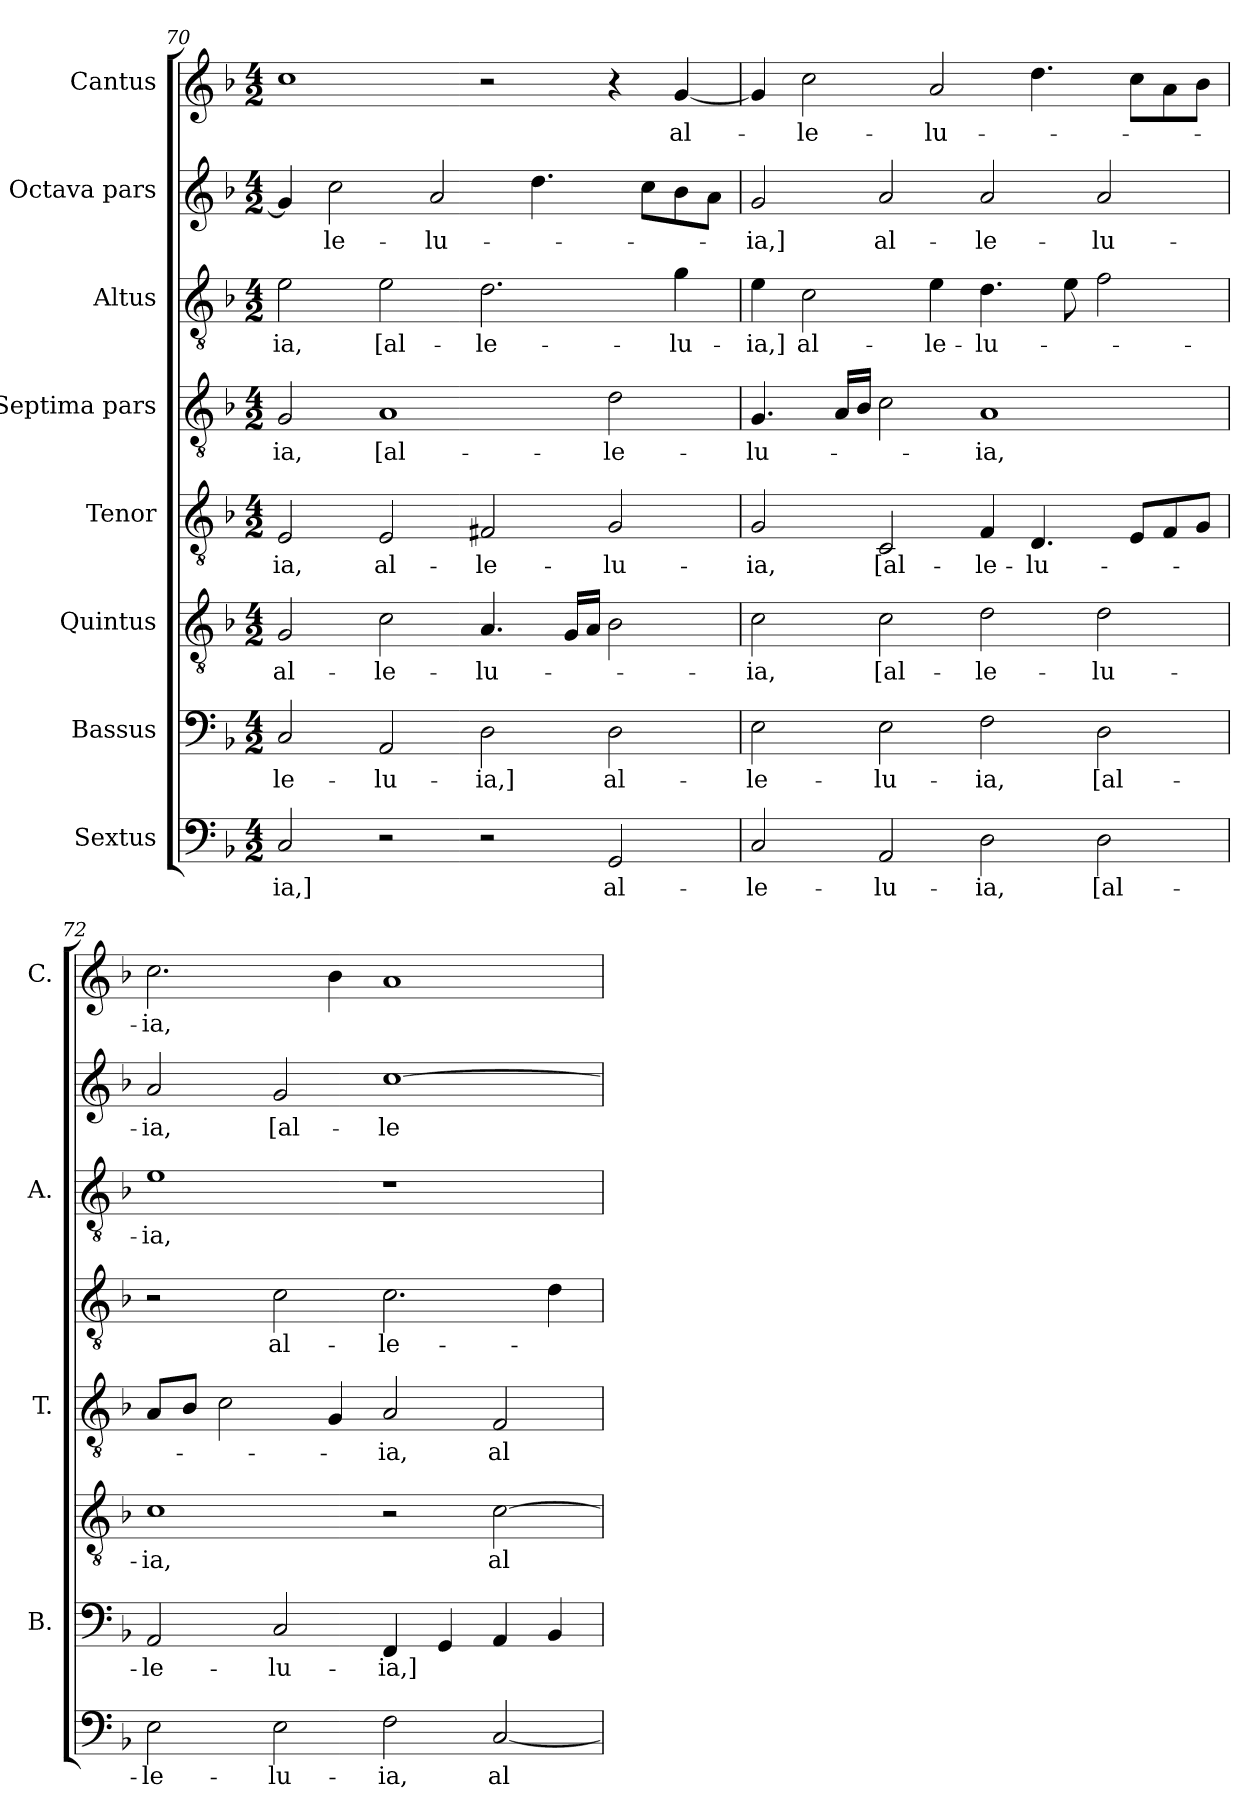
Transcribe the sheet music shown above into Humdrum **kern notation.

**kern	**text	**kern	**text	**kern	**text	**kern	**text	**kern	**text	**kern	**text	**kern	**text	**kern	**text
*part8	*part8	*part7	*part7	*part6	*part6	*part5	*part5	*part4	*part4	*part3	*part3	*part2	*part2	*part1	*part1
*staff8	*staff8	*staff7	*staff7	*staff6	*staff6	*staff5	*staff5	*staff4	*staff4	*staff3	*staff3	*staff2	*staff2	*staff1	*staff1
*I"Sextus	*	*I"Bassus	*	*I"Quintus	*	*I"Tenor	*	*I"Septima pars	*	*I"Altus	*	*I"Octava pars	*	*I"Cantus	*
*	*	*I'B.	*	*	*	*I'T.	*	*	*	*I'A.	*	*	*	*I'C.	*
*clefF4	*	*clefF4	*	*clefGv2	*	*clefGv2	*	*clefGv2	*	*clefGv2	*	*clefG2	*	*clefG2	*
*	*	*	*	*ITrd7c12	*	*ITrd7c12	*	*ITrd7c12	*	*ITrd7c12	*	*	*	*	*
*k[b-]	*	*k[b-]	*	*k[b-]	*	*k[b-]	*	*k[b-]	*	*k[b-]	*	*k[b-]	*	*k[b-]	*
*F:	*	*F:	*	*F:	*	*F:	*	*F:	*	*F:	*	*F:	*	*F:	*
*M4/2	*	*M4/2	*	*M4/2	*	*M4/2	*	*M4/2	*	*M4/2	*	*M4/2	*	*M4/2	*
=70	=70	=70	=70	=70	=70	=70	=70	=70	=70	=70	=70	=70	=70	=70	=70
!	!LO:LY:b	!	!LO:LY:b	!	!LO:LY:b	!	!LO:LY:b	!	!LO:LY:b	!	!LO:LY:b	!	!	!	!
2C/	-ia,]	2C/	-le-	2GG/	al-	2EE/	-ia,	2GG/	-ia,	2E\	-ia,	4g/]	.	1cc	.
!	!	!	!	!	!	!	!	!	!	!	!	!	!LO:LY:b	!	!
.	.	.	.	.	.	.	.	.	.	.	.	2cc\	-le-	.	.
!	!	!	!LO:LY:b	!	!LO:LY:b	!	!LO:LY:b	!	!LO:LY:b	!	!LO:LY:b	!	!	!	!
2r	.	2AA/	-lu-	2C\	-le-	2EE/	al-	1AA	[al-	2E\	[al-	.	.	.	.
!	!	!	!	!	!	!	!	!	!	!	!	!	!LO:LY:b	!	!
.	.	.	.	.	.	.	.	.	.	.	.	2a/	-lu-	.	.
!	!	!	!LO:LY:b	!	!LO:LY:b	!	!LO:LY:b	!	!	!	!LO:LY:b	!	!	!	!
2r	.	2D\	-ia,]	4.AA/	-lu-	2FF#X/	-le-	.	.	2.D\	-le-	.	.	2r	.
.	.	.	.	.	.	.	.	.	.	.	.	4.dd\	.	.	.
.	.	.	.	16GG/LL	.	.	.	.	.	.	.	.	.	.	.
.	.	.	.	16AA/JJ	.	.	.	.	.	.	.	.	.	.	.
!	!LO:LY:b	!	!LO:LY:b	!	!	!	!LO:LY:b	!	!LO:LY:b	!	!	!	!	!	!
2GG/	al-	2D\	al-	2BB-\	.	2GG/	-lu-	2D\	-le-	.	.	.	.	4r	.
.	.	.	.	.	.	.	.	.	.	.	.	8cc\L	.	.	.
!	!	!	!	!	!	!	!	!	!	!	!LO:LY:b	!	!	!	!LO:LY:b
.	.	.	.	.	.	.	.	.	.	4G\	-lu-	8b-\	.	[<4g/	al-
.	.	.	.	.	.	.	.	.	.	.	.	8a\J	.	.	.
=71	=71	=71	=71	=71	=71	=71	=71	=71	=71	=71	=71	=71	=71	=71	=71
!	!LO:LY:b	!	!LO:LY:b	!	!LO:LY:b	!	!LO:LY:b	!	!LO:LY:b	!	!LO:LY:b	!	!LO:LY:b	!	!
2C/	-le-	2E\	-le-	2C\	-ia,	2GG/	-ia,	4.GG/	-lu-	4E\	-ia,]	2g/	-ia,]	4g/]	.
!	!	!	!	!	!	!	!	!	!	!	!LO:LY:b	!	!	!	!LO:LY:b
.	.	.	.	.	.	.	.	.	.	2C\	al-	.	.	2cc\	-le-
.	.	.	.	.	.	.	.	16AA/LL	.	.	.	.	.	.	.
.	.	.	.	.	.	.	.	16BB-/JJ	.	.	.	.	.	.	.
!	!LO:LY:b	!	!LO:LY:b	!	!LO:LY:b	!	!LO:LY:b	!	!	!	!	!	!LO:LY:b	!	!
2AA/	-lu-	2E\	-lu-	2C\	[al-	2CC/	[al-	2C\	.	.	.	2a/	al-	.	.
!	!	!	!	!	!	!	!	!	!	!	!LO:LY:b	!	!	!	!LO:LY:b
.	.	.	.	.	.	.	.	.	.	4E\	-le-	.	.	2a/	-lu-
!	!LO:LY:b	!	!LO:LY:b	!	!LO:LY:b	!	!LO:LY:b	!	!LO:LY:b	!	!LO:LY:b	!	!LO:LY:b	!	!
2D\	-ia,	2F\	-ia,	2D\	-le-	4FF/	-le-	1AA	-ia,	4.D\	-lu-	2a/	-le-	.	.
!	!	!	!	!	!	!	!LO:LY:b	!	!	!	!	!	!	!	!
.	.	.	.	.	.	4.DD/	-lu-	.	.	.	.	.	.	4.dd\	.
.	.	.	.	.	.	.	.	.	.	8E\	.	.	.	.	.
!	!LO:LY:b	!	!LO:LY:b	!	!LO:LY:b	!	!	!	!	!	!	!	!LO:LY:b	!	!
2D\	[al-	2D\	[al-	2D\	-lu-	.	.	.	.	2F\	.	2a/	-lu-	.	.
.	.	.	.	.	.	8EE/L	.	.	.	.	.	.	.	8cc\L	.
.	.	.	.	.	.	8FF/	.	.	.	.	.	.	.	8a\	.
.	.	.	.	.	.	8GG/J	.	.	.	.	.	.	.	8b-\J	.
=72	=72	=72	=72	=72	=72	=72	=72	=72	=72	=72	=72	=72	=72	=72	=72
!	!LO:LY:b	!	!LO:LY:b	!	!LO:LY:b	!	!	!	!	!	!LO:LY:b	!	!LO:LY:b	!	!LO:LY:b
2E\	-le-	2AA/	-le-	1C	-ia,	8AA/L	.	2r	.	1E	-ia,	2a/	-ia,	2.cc\	-ia,
.	.	.	.	.	.	8BB-/J	.	.	.	.	.	.	.	.	.
.	.	.	.	.	.	2C\	.	.	.	.	.	.	.	.	.
!	!LO:LY:b	!	!LO:LY:b	!	!	!	!	!	!LO:LY:b	!	!	!	!LO:LY:b	!	!
2E\	-lu-	2C/	-lu-	.	.	.	.	2C\	al-	.	.	2g/	[al-	.	.
.	.	.	.	.	.	4GG/	.	.	.	.	.	.	.	4b-\	.
!	!LO:LY:b	!	!LO:LY:b	!	!	!	!LO:LY:b	!	!LO:LY:b	!	!	!	!LO:LY:b	!	!
2F\	-ia,	4FF/	-ia,]	2r	.	2AA/	-ia,	2.C\	-le-	1r	.	[>1cc	-le-	1a	.
.	.	4GG/	.	.	.	.	.	.	.	.	.	.	.	.	.
!	!LO:LY:b	!	!	!	!LO:LY:b	!	!LO:LY:b	!	!	!	!	!	!	!	!
[<2C/	al-	4AA/	.	[>2C\	al-	2FF/	al-	.	.	.	.	.	.	.	.
.	.	4BB-/	.	.	.	.	.	4D\	.	.	.	.	.	.	.
=	=	=	=	=	=	=	=	=	=	=	=	=	=	=	=
*-	*-	*-	*-	*-	*-	*-	*-	*-	*-	*-	*-	*-	*-	*-	*-
